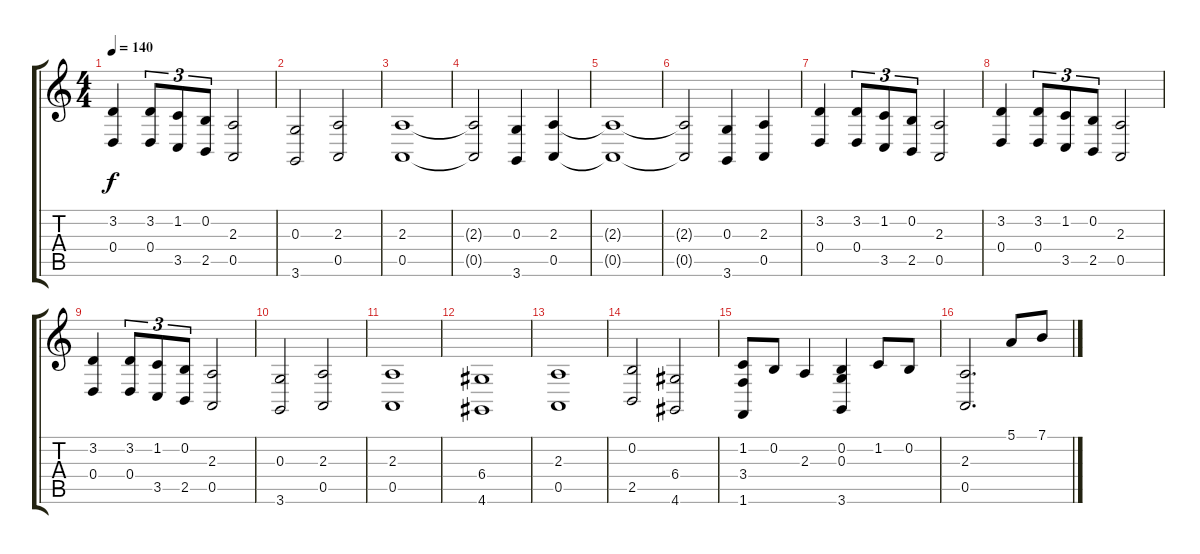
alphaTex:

\track "" {instrument stringensemble1}
\staff {score tabs}
\tuning (E4 B3 G3 D3 A2 E2) {hide}
\ts (4 4)
\tempo 140
\clef g2
\ks c
(3.2 0.4).4{dy f} (3.2 0.4).8{tu (3 2)} (1.2 3.5).8{tu (3 2)} (0.2 2.5).8{tu (3 2)} (2.3 0.5).2 |
(0.3 3.6).2 (2.3 0.5).2 |
(2.3 0.5).1 |
(2.3{t} 0.5{t}).2 (0.3 3.6).4 (2.3 0.5).4 |
(2.3{t} 0.5{t}).1 |
(2.3{t} 0.5{t}).2 (0.3 3.6).4 (2.3 0.5).4 |
(3.2 0.4).4 (3.2 0.4).8{tu (3 2)} (1.2 3.5).8{tu (3 2)} (0.2 2.5).8{tu (3 2)} (2.3 0.5).2 |
(3.2 0.4).4 (3.2 0.4).8{tu (3 2)} (1.2 3.5).8{tu (3 2)} (0.2 2.5).8{tu (3 2)} (2.3 0.5).2 |
(3.2 0.4).4 (3.2 0.4).8{tu (3 2)} (1.2 3.5).8{tu (3 2)} (0.2 2.5).8{tu (3 2)} (2.3 0.5).2 |
(0.3 3.6).2 (2.3 0.5).2 |
(2.3 0.5).1 |
(6.4 4.6).1 |
(2.3 0.5).1 |
(0.2 2.5).2 (6.4 4.6).2 |
(1.2 3.4 1.6).8 0.2.8 2.3.4 (0.2 0.3 3.6).4 1.2.8 0.2.8 |
(2.3 0.5).2{d} 5.1.8 7.1.8
